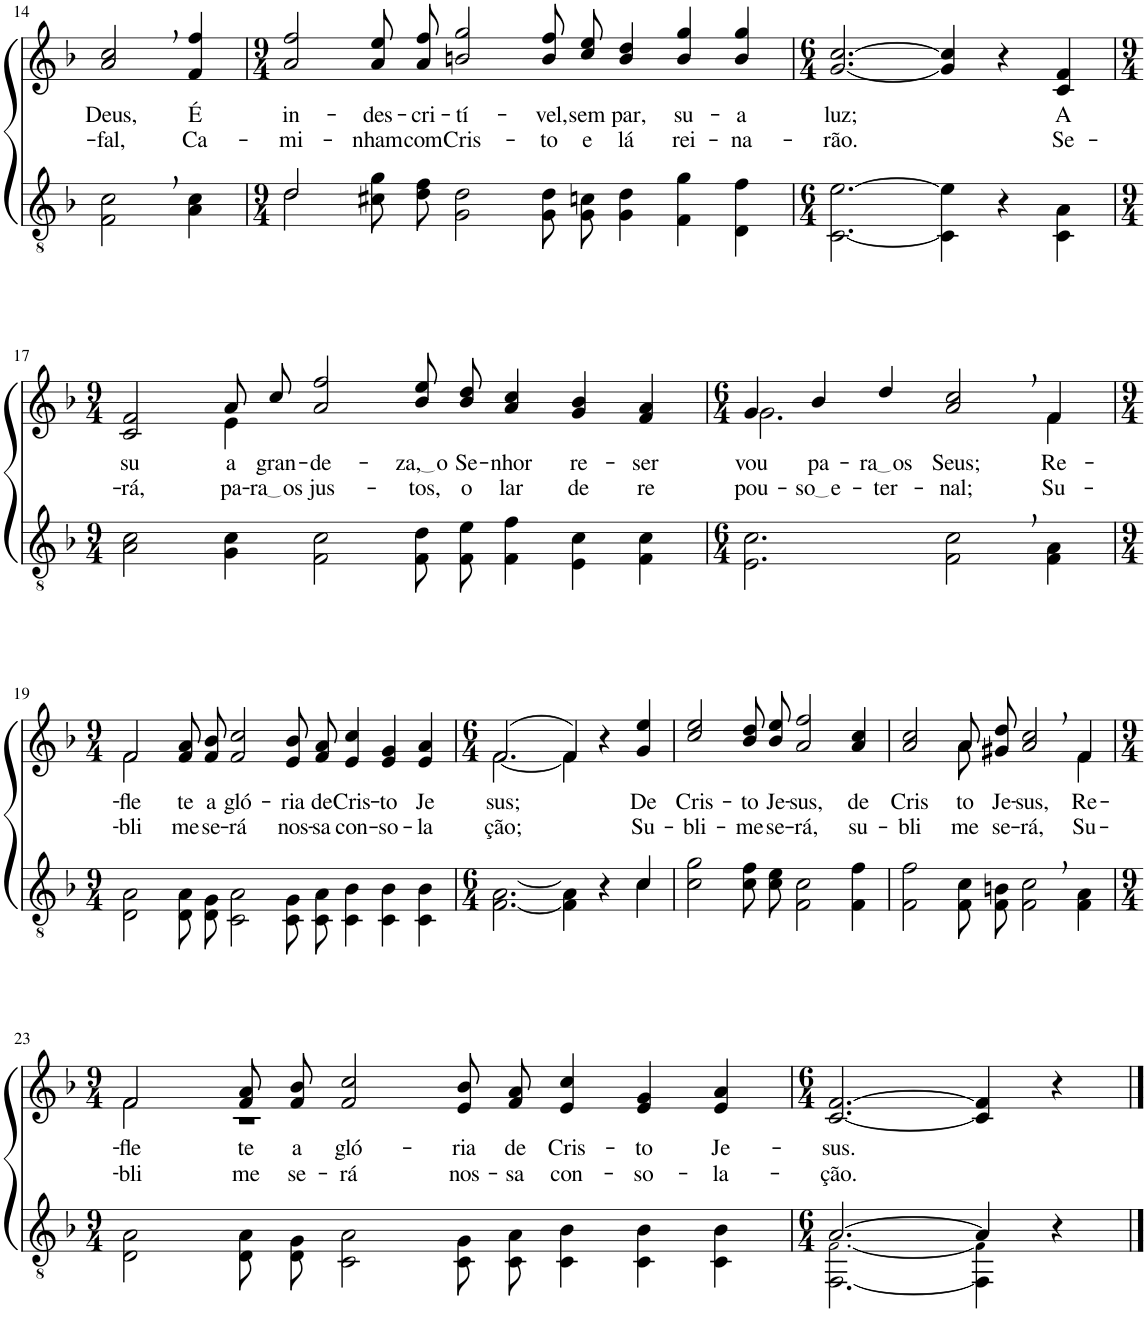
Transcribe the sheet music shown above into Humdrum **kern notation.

**kern	**kern	**text	**text
*part2	*part1	*part1	*part1
*staff2	*staff1	*staff1	*staff1
*I"Parte III e IV	*I"Parte I e II	*	*
!!LO:PB:g=z
*clefGv2	*clefG2	*	*
*Trd3c5	*Trd3c5	*	*
*k[b-]	*k[b-]	*	*
*M6/4	*M6/4	*	*
=14	=14	=14	=14
!	!	!LO:LY:b	!LO:LY:b
2F\, 2c\,	2a/, 2cc/,	Deus,	fal,
!	!	!LO:LY:b	!LO:LY:b
4A\ 4c\	4f/ 4ff/	É	Ca-
=15	=15	=15	=15
*M9/4	*M9/4	*	*
*^	*	*	*
!	!	!	!LO:LY:b	!LO:LY:b
2d/	2d\	2a/ 2ff/	in-	-mi-
!	!	!	!LO:LY:b	!LO:LY:b
1ryy	8c#X\ 8g\L	8a\ 8ee\L	-des-	-nham
!	!	!	!LO:LY:b	!LO:LY:b
.	8d\ 8f\J	8a\ 8ff\J	-cri-	com
!	!	!	!LO:LY:b	!LO:LY:b
.	2G\ 2d\	2bn/ 2gg/	-tí-	Cris-
!	!	!	!LO:LY:b	!LO:LY:b
.	8G/ 8d/L	8b\ 8ff\L	-vel,	-to
!	!	!	!LO:LY:b	!LO:LY:b
.	8G/ 8cn/J	8cc\ 8ee\J	sem	e
!	!	!	!LO:LY:b	!LO:LY:b
2ryy	4G\ 4d\	4b/ 4dd/	par,	lá
!	!	!	!LO:LY:b	!LO:LY:b
.	4F\ 4g\	4b/ 4gg/	su-	rei-
!	!	!	!LO:LY:b	!LO:LY:b
4ryy	4D\ 4f\	4b/ 4gg/	-a	-na-
*v	*v	*	*	*
=16	=16	=16	=16
*M6/4	*M6/4	*	*
*^	*	*	*
!	!	!	!LO:LY:b	!LO:LY:b
*v	*v	*	*	*
[2.C\ [2.e\	[2.g/ [2.cc/	luz;	-rão.
4C\] 4e\]	4g/] 4cc/]	.	.
4r	4r	.	.
!	!	!LO:LY:b	!LO:LY:b
4C\ 4A\	4c/ 4f/	A	Se-
!!LO:LB:g=z
=17	=17	=17	=17
*M9/4	*M9/4	*	*
!	!	!LO:LY:b	!LO:LY:b
*	*^	*	*
2A\ 2c\	2c/ 2f/	2ryy	su-	-rá,
!	!	!	!LO:LY:b	!LO:LY:b
4G\ 4c\	8a/L	4e\	-a	pa-
!	!	!	!LO:LY:b	!LO:LY:b
.	8cc/J	.	gran-	ra os
!	!	!	!LO:LY:b	!LO:LY:b
2F\ 2c\	2a/ 2ff/	1.ryy	-de-	jus-
!	!	!	!LO:LY:b	!LO:LY:b
8F\ 8d\L	8b-\ 8ee\L	.	za, o	-tos,
!	!	!	!LO:LY:b	!LO:LY:b
8F\ 8e\J	8b-\ 8dd\J	.	Se-	o
!	!	!	!LO:LY:b	!LO:LY:b
4F\ 4f\	4a/ 4cc/	.	-nhor	lar
!	!	!	!LO:LY:b	!LO:LY:b
4E\ 4c\	4g/ 4b-/	.	re-	de
!	!	!	!LO:LY:b	!LO:LY:b
4F\ 4c\	4f/ 4a/	.	-ser-	re-
=18	=18	=18	=18	=18
*M6/4	*M6/4	*	*	*
!	!	!	!LO:LY:b	!LO:LY:b
2.E\ 2.c\	4g/	2.g\	-vou	-pou-
!	!	!	!LO:LY:b	!LO:LY:b
.	4b-/	.	pa-	so e
!	!	!	!LO:LY:b	!LO:LY:b
.	4dd/	.	ra os	-ter-
!	!	!	!LO:LY:b	!LO:LY:b
2F\, 2c\,	2a/, 2cc/,	2ryy	Seus;	-nal;
!	!	!	!LO:LY:b	!LO:LY:b
4F\ 4A\	4f/	4f\	Re-	Su-
!!LO:LB:g=z	!!
=19	=19	=19	=19	=19
*M9/4	*M9/4	*	*	*
!	!	!	!LO:LY:b	!LO:LY:b
2D\ 2A\	2f/	2f\	-fle-	-bli-
!	!	!	!LO:LY:b	!LO:LY:b
8D/ 8A/L	8f/ 8a/L	1..ryy	-te	-me
!	!	!	!LO:LY:b	!LO:LY:b
8D/ 8G/J	8f/ 8b-/J	.	a	se-
!	!	!	!LO:LY:b	!LO:LY:b
2C\ 2A\	2f/ 2cc/	.	gló-	-rá
!	!	!	!LO:LY:b	!LO:LY:b
8C/ 8G/L	8e/ 8b-/L	.	-ria	nos-
!	!	!	!LO:LY:b	!LO:LY:b
8C/ 8A/J	8f/ 8a/J	.	de	-sa
!	!	!	!LO:LY:b	!LO:LY:b
4C\ 4B-\	4e/ 4cc/	.	Cris-	con-
!	!	!	!LO:LY:b	!LO:LY:b
4C\ 4B-\	4e/ 4g/	.	-to	-so-
!	!	!	!LO:LY:b	!LO:LY:b
4C\ 4B-\	4e/ 4a/	.	Je-	-la-
=20	=20	=20	=20	=20
*M6/4	*M6/4	*	*	*
*^	*	*	*	*
!	!	!	!	!LO:LY:b	!LO:LY:b
1ryy	[2.F\ [2.A\	(2.f/	[2.f\	-sus;	-ção;
.	4F\] 4A\]	4f/)	4f\]	.	.
4r	4ryy	4r	2ryy	.	.
!	!	!	!	!LO:LY:b	!LO:LY:b
4c/	4c\	4g/ 4ee/	.	De	Su-
*	*	*v	*v	*	*
=21	=21	=21	=21	=21
!	!	!	!LO:LY:b	!LO:LY:b
*v	*v	*	*	*
2c\ 2g\	2cc/ 2ee/	Cris-	-bli-
!	!	!LO:LY:b	!LO:LY:b
8c\ 8f\L	8b-\ 8dd\L	-to	-me
!	!	!LO:LY:b	!LO:LY:b
8c\ 8e\J	8b-\ 8ee\J	Je-	se-
!	!	!LO:LY:b	!LO:LY:b
2F\ 2c\	2a/ 2ff/	-sus,	-rá,
!	!	!LO:LY:b	!LO:LY:b
4F\ 4f\	4a/ 4cc/	de	su-
=22	=22	=22	=22
!	!	!LO:LY:b	!LO:LY:b
*	*^	*	*
2F\ 2f\	2a/ 2cc/	2ryy	Cris-	-bli-
!	!	!	!LO:LY:b	!LO:LY:b
8F/ 8c/L	8a\L	8a\	-to	-me
!	!	!	!LO:LY:b	!LO:LY:b
8F/ 8Bn/J	8g#X\ 8dd\J	8ryy	Je-	se-
!	!	!	!LO:LY:b	!LO:LY:b
*	*v	*v	*	*
2F\, 2c\,	2a/, 2cc/,	-sus,	-rá,
*	*^	*	*
!	!	!	!LO:LY:b	!LO:LY:b
4F\ 4A\	4f/	4f\	Re-	Su-
!!LO:LB:g=z	!!
=23	=23	=23	=23	=23
*M9/4	*M9/4	*	*	*
!	!	!	!LO:LY:b	!LO:LY:b
2D\ 2A\	2f/	2f\	-fle-	-bli-
!	!	!	!LO:LY:b	!LO:LY:b
8D/ 8A/L	8f/ 8a/L	1r	-te	-me
!	!	!	!LO:LY:b	!LO:LY:b
8D/ 8G/J	8f/ 8b-/J	.	a	se-
!	!	!	!LO:LY:b	!LO:LY:b
2C\ 2A\	2f/ 2cc/	.	gló-	-rá
!	!	!	!LO:LY:b	!LO:LY:b
8C/ 8G/L	8e/ 8b-/L	.	-ria	nos-
!	!	!	!LO:LY:b	!LO:LY:b
8C/ 8A/J	8f/ 8a/J	.	de	-sa
!	!	!	!LO:LY:b	!LO:LY:b
4C\ 4B-\	4e/ 4cc/	2.ryy	Cris-	con-
!	!	!	!LO:LY:b	!LO:LY:b
4C\ 4B-\	4e/ 4g/	.	-to	-so-
!	!	!	!LO:LY:b	!LO:LY:b
4C\ 4B-\	4e/ 4a/	.	Je-	-la-
*	*v	*v	*	*
=24	=24	=24	=24
*M6/4	*M6/4	*	*
*^	*	*	*
!	!	!	!LO:LY:b	!LO:LY:b
[2.A/	[2.FF\ [2.F!\	[2.c/ [2.f/	-sus.	-ção.
4A/]	4FF\] 4F!\]	4c/] 4f/]	.	.
4r	4ryy	4r	.	.
*v	*v	*	*	*
==	==	==	==
*-	*-	*-	*-
